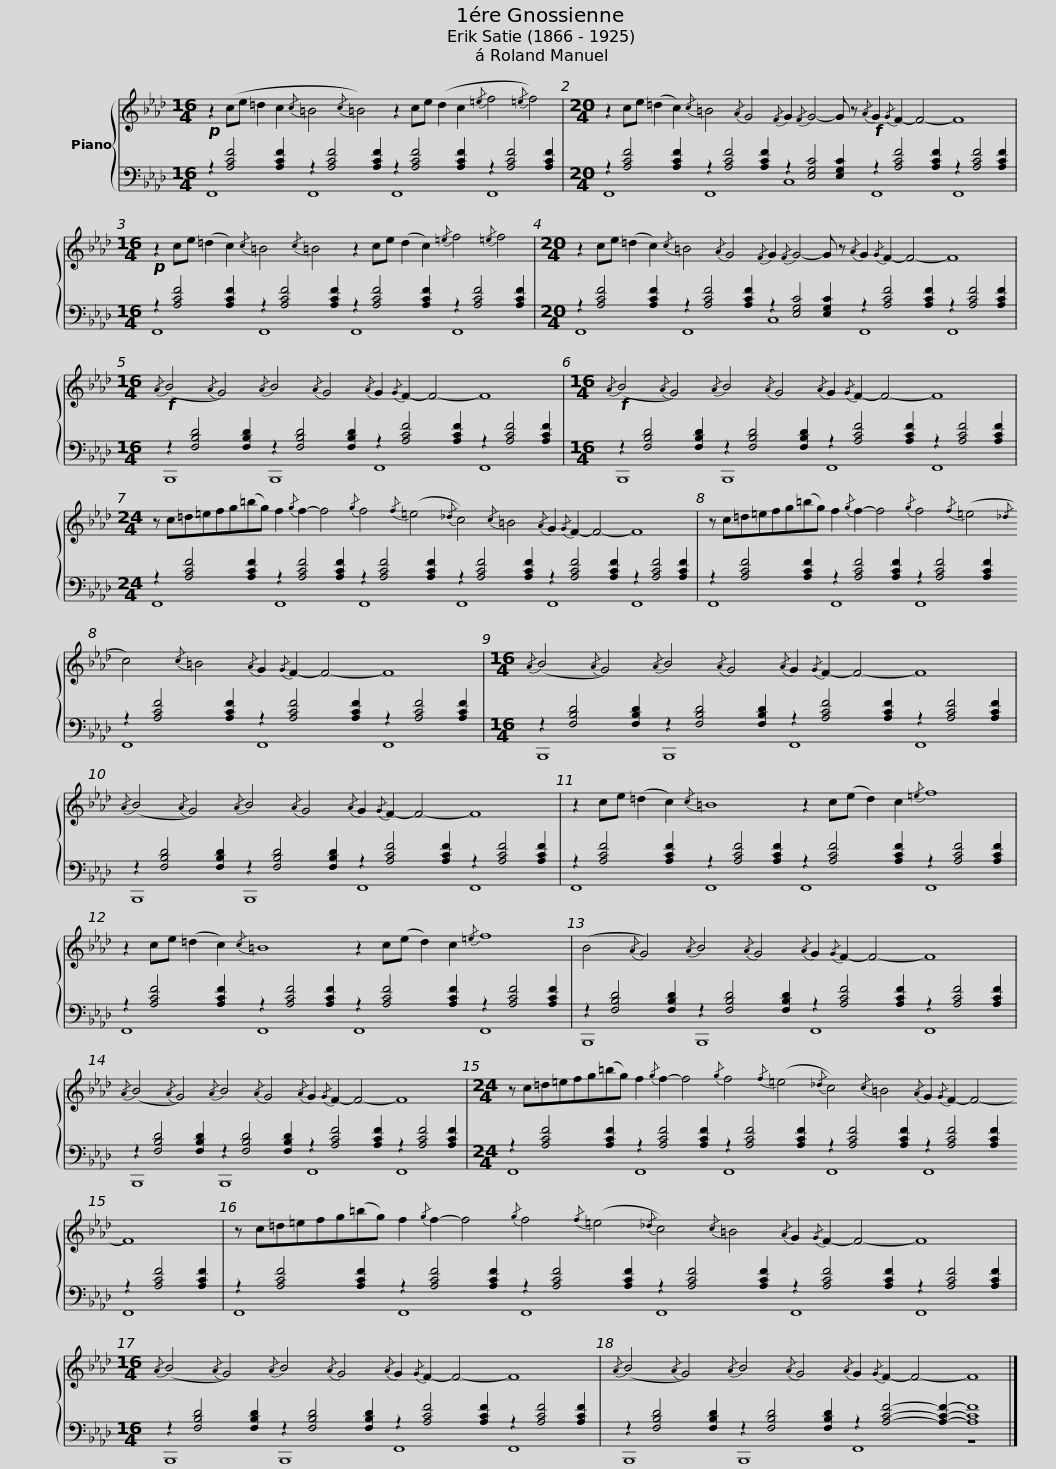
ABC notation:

X:1
%%score { 1 | ( 2 3 ) }
L:1/8
M:16/4
I:linebreak $
K:Ab
V:1 treble
V:2 bass
V:3 bass
V:1
!p! z2 (ce =d2 c2{/c} =B4{/c} =B4) z2 ce (d2 c2{/=e} f4{/=e} f4) |$[M:20/4] z2 ce (=d2 c2){/c} =B4{/A} G4{/F} G2{/F} G4- G z!f!{/A} G2{/G} F2- F4- F8 |$[M:16/4]!p! z2 ce (=d2 c2){/c} =B4{/c} =B4 z2 ce (d2 c2){/=e} f4{/=e} f4 |$[M:20/4] z2 ce (=d2 c2){/c} =B4{/A} G4{/F} G2{/F} G4- G z{/A} G2{/G} F2- F4- F8 |$[M:16/4]!f!{/A} (B4{/A} G4){/A} B4{/A} G4{/A} G2{/G} F2- F4- F8 |$ %5
[M:16/4]!f!{/A} (B4{/A} G4){/A} B4{/A} G4{/A} G2{/G} F2- F4- F8 |$[M:24/4] z c=d=efg(=bg) f2{/g} f2- f4{/g} f4{/f} (=e4{/_d} c4){/c} =B4{/A} G2{/G} F2- F4- F8 |$ z c=d=efg(=bg) f2{/g} f2- f4{/g} f4{/f} (=e4{/_d} c4){/c} =B4{/A} G2{/G} F2- F4- F8 |$[M:16/4]{/A} (B4{/A} G4){/A} B4{/A} G4{/A} G2{/G} F2- F4- F8 |${/A} (B4{/A} G4){/A} B4{/A} G4{/A} G2{/G} F2- F4- F8 |$ %10
 z2 ce (=d2 c2){/c} =B8 z2 c(e d2) c2{/=e} f8 |$ z2 ce (=d2 c2){/c} =B8 z2 c(e d2) c2{/=e} f8 |$ (B4{/A} G4){/A} B4{/A} G4{/A} G2{/G} F2- F4- F8 |${/A} (B4{/A} G4){/A} B4{/A} G4{/A} G2{/G} F2- F4- F8 |$[M:24/4] z c=d=efg(=bg) f2{/g} f2- f4{/g} f4{/f} (=e4{/_d} c4){/c} =B4{/A} G2{/G} F2- F4- F8 |$ %15
 z c=d=efg(=bg) f2{/g} f2- f4{/g} f4{/f} (=e4{/_d} c4){/c} =B4{/A} G2{/G} F2- F4- F8 |$[M:16/4]{/A} (B4{/A} G4){/A} B4{/A} G4{/A} G2{/G} F2- F4- F8 |${/A} (B4{/A} G4){/A} B4{/A} G4{/A} G2{/G} F2- F4- F8 |] %18
V:2
 z2 [A,CF]4 [A,CF]2 z2 [A,CF]4 [A,CF]2 z2 [A,CF]4 [A,CF]2 z2 [A,CF]4 [A,CF]2 |$[M:20/4] z2 [A,CF]4 [A,CF]2 z2 [A,CF]4 [A,CF]2 z2 [E,G,C]4 [E,G,C]2 z2 [A,CF]4 [A,CF]2 z2 [A,CF]4 [A,CF]2 |$[M:16/4] z2 [A,CF]4 [A,CF]2 z2 [A,CF]4 [A,CF]2 z2 [A,CF]4 [A,CF]2 z2 [A,CF]4 [A,CF]2 |$[M:20/4] z2 [A,CF]4 [A,CF]2 z2 [A,CF]4 [A,CF]2 z2 [E,G,C]4 [E,G,C]2 z2 [A,CF]4 [A,CF]2 z2 [A,CF]4 [A,CF]2 |$[M:16/4] z2 [F,B,D]4 [F,B,D]2 z2 [F,B,D]4 [F,B,D]2 z2 [A,CF]4 [A,CF]2 z2 [A,CF]4 [A,CF]2 |$ %5
[M:16/4] z2 [F,B,D]4 [F,B,D]2 z2 [F,B,D]4 [F,B,D]2 z2 [A,CF]4 [A,CF]2 z2 [A,CF]4 [A,CF]2 |$[M:24/4] z2 [A,CF]4 [A,CF]2 z2 [A,CF]4 [A,CF]2 z2 [A,CF]4 [A,CF]2 z2 [A,CF]4 [A,CF]2 z2 [A,CF]4 [A,CF]2 z2 [A,CF]4 [A,CF]2 |$ z2 [A,CF]4 [A,CF]2 z2 [A,CF]4 [A,CF]2 z2 [A,CF]4 [A,CF]2 z2 [A,CF]4 [A,CF]2 z2 [A,CF]4 [A,CF]2 z2 [A,CF]4 [A,CF]2 |$[M:16/4] z2 [F,B,D]4 [F,B,D]2 z2 [F,B,D]4 [F,B,D]2 z2 [A,CF]4 [A,CF]2 z2 [A,CF]4 [A,CF]2 |$ z2 [F,B,D]4 [F,B,D]2 z2 [F,B,D]4 [F,B,D]2 z2 [A,CF]4 [A,CF]2 z2 [A,CF]4 [A,CF]2 |$ %10
 z2 [A,CF]4 [A,CF]2 z2 [A,CF]4 [A,CF]2 z2 [A,CF]4 [A,CF]2 z2 [A,CF]4 [A,CF]2 |$ z2 [A,CF]4 [A,CF]2 z2 [A,CF]4 [A,CF]2 z2 [A,CF]4 [A,CF]2 z2 [A,CF]4 [A,CF]2 |$ z2 [F,B,D]4 [F,B,D]2 z2 [F,B,D]4 [F,B,D]2 z2 [A,CF]4 [A,CF]2 z2 [A,CF]4 [A,CF]2 |$ z2 [F,B,D]4 [F,B,D]2 z2 [F,B,D]4 [F,B,D]2 z2 [A,CF]4 [A,CF]2 z2 [A,CF]4 [A,CF]2 |$[M:24/4] z2 [A,CF]4 [A,CF]2 z2 [A,CF]4 [A,CF]2 z2 [A,CF]4 [A,CF]2 z2 [A,CF]4 [A,CF]2 z2 [A,CF]4 [A,CF]2 z2 [A,CF]4 [A,CF]2 |$ %15
 z2 [A,CF]4 [A,CF]2 z2 [A,CF]4 [A,CF]2 z2 [A,CF]4 [A,CF]2 z2 [A,CF]4 [A,CF]2 z2 [A,CF]4 [A,CF]2 z2 [A,CF]4 [A,CF]2 |$[M:16/4] z2 [F,B,D]4 [F,B,D]2 z2 [F,B,D]4 [F,B,D]2 z2 [A,CF]4 [A,CF]2 z2 [A,CF]4 [A,CF]2 |$ z2 [F,B,D]4 [F,B,D]2 z2 [F,B,D]4 [F,B,D]2 z2 [A,CF]4- [A,CF]2- [A,CF]8 |] %18
V:3
 F,,8 F,,8 F,,8 F,,8 |$[M:20/4] F,,8 F,,8 C,8 F,,8 F,,8 |$[M:16/4] F,,8 F,,8 F,,8 F,,8 |$[M:20/4] F,,8 F,,8 C,8 F,,8 F,,8 |$[M:16/4] B,,,8 B,,,8 F,,8 F,,8 |$ %5
[M:16/4] B,,,8 B,,,8 F,,8 F,,8 |$[M:24/4] F,,8 F,,8 F,,8 F,,8 F,,8 F,,8 |$ F,,8 F,,8 F,,8 F,,8 F,,8 F,,8 |$[M:16/4] B,,,8 B,,,8 F,,8 F,,8 |$ B,,,8 B,,,8 F,,8 F,,8 |$ %10
 F,,8 F,,8 F,,8 F,,8 |$ F,,8 F,,8 F,,8 F,,8 |$ B,,,8 B,,,8 F,,8 F,,8 |$ B,,,8 B,,,8 F,,8 F,,8 |$[M:24/4] F,,8 F,,8 F,,8 F,,8 F,,8 F,,8 |$ %15
 F,,8 F,,8 F,,8 F,,8 F,,8 F,,8 |$[M:16/4] B,,,8 B,,,8 F,,8 F,,8 |$ B,,,8 B,,,8 F,,8 z8 |] %18
